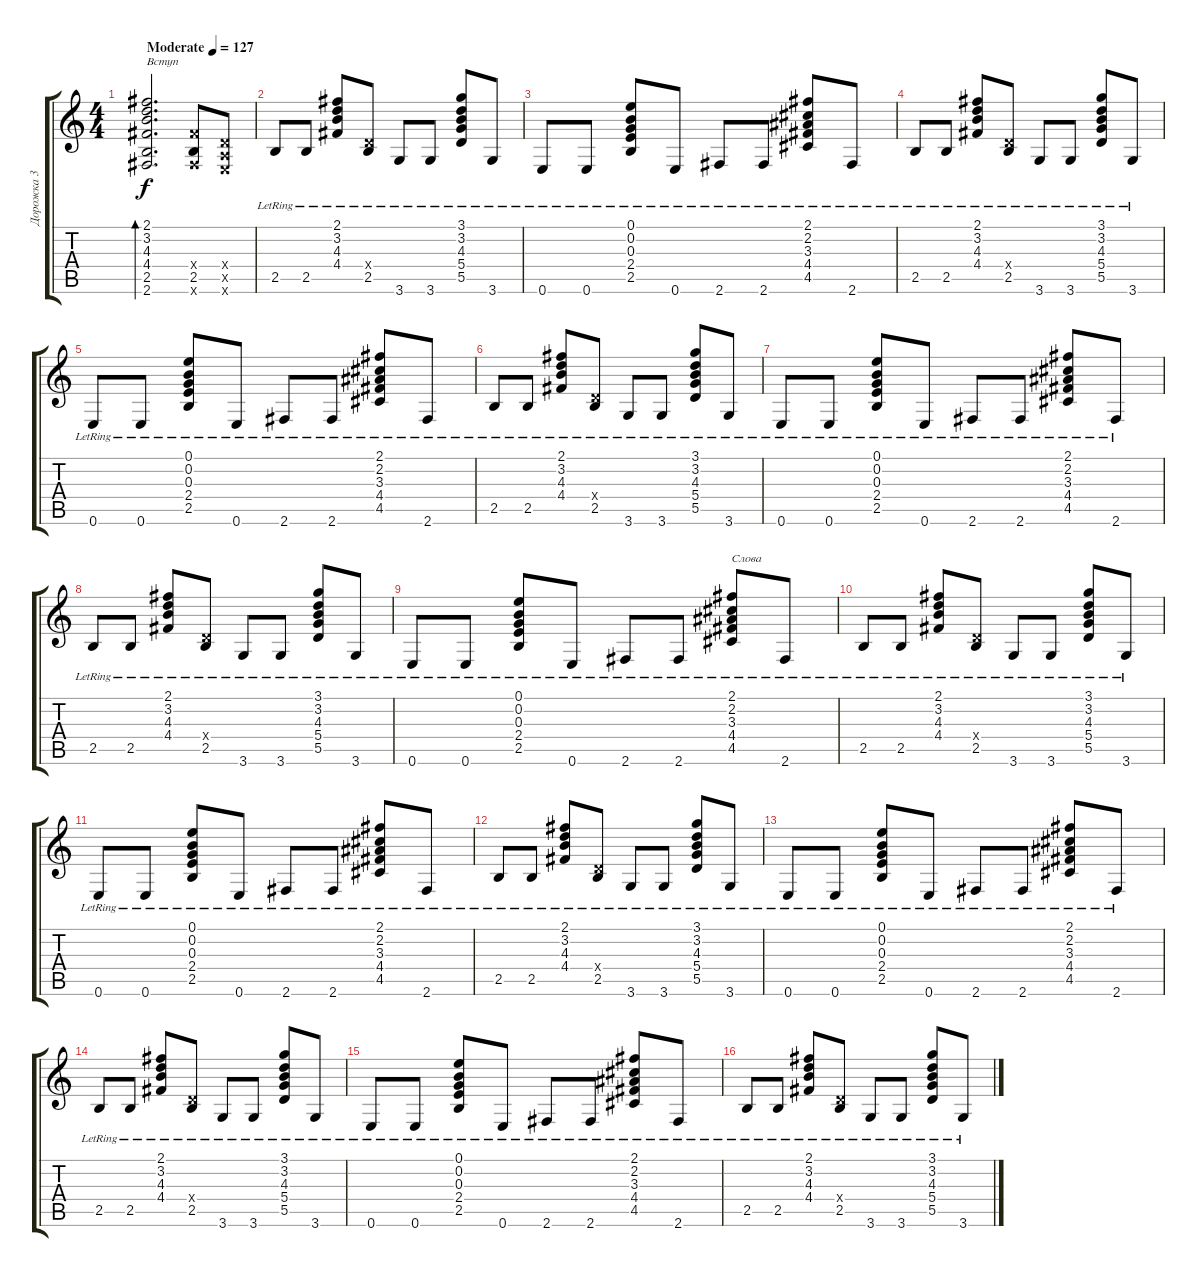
\track ("Дорожка 3" "Дорожка 3") {instrument acousticguitarsteel}
\staff {score tabs}
\tuning (E4 B3 G3 D3 A2 E2) {hide}
\ts (4 4)
\tempo (127 "Moderate")
\clef g2
\ks c
(2.1 3.2 4.3 4.4 2.5 2.6).2{d bd 60 txt "Вступ" dy f instrument acousticguitarsteel} (4.4{x} 2.5 2.6{x}).8 (0.4{x} 0.5{x} 0.6{x}).8 |
2.5{lr}.8 2.5{lr}.8 (2.1{lr} 3.2{lr} 4.3{lr} 4.4{lr}).8 (0.4{x} 2.5{lr}).8 3.6{lr}.8 3.6{lr}.8 (3.1{lr} 3.2{lr} 4.3{lr} 5.4{lr} 5.5{lr}).8 3.6{lr}.8 |
0.6{lr}.8 0.6{lr}.8 (0.1{lr} 0.2{lr} 0.3{lr} 2.4{lr} 2.5{lr}).8 0.6{lr}.8 2.6{lr}.8 2.6{lr}.8 (2.1{lr} 2.2{lr} 3.3{lr} 4.4{lr} 4.5{lr}).8 2.6{lr}.8 |
2.5{lr}.8 2.5{lr}.8 (2.1{lr} 3.2{lr} 4.3{lr} 4.4{lr}).8 (0.4{x} 2.5{lr}).8 3.6{lr}.8 3.6{lr}.8 (3.1{lr} 3.2{lr} 4.3{lr} 5.4{lr} 5.5{lr}).8 3.6{lr}.8 |
0.6{lr}.8 0.6{lr}.8 (0.1{lr} 0.2{lr} 0.3{lr} 2.4{lr} 2.5{lr}).8 0.6{lr}.8 2.6{lr}.8 2.6{lr}.8 (2.1{lr} 2.2{lr} 3.3{lr} 4.4{lr} 4.5{lr}).8 2.6{lr}.8 |
2.5{lr}.8 2.5{lr}.8 (2.1{lr} 3.2{lr} 4.3{lr} 4.4{lr}).8 (0.4{x} 2.5{lr}).8 3.6{lr}.8 3.6{lr}.8 (3.1{lr} 3.2{lr} 4.3{lr} 5.4{lr} 5.5{lr}).8 3.6{lr}.8 |
0.6{lr}.8 0.6{lr}.8 (0.1{lr} 0.2{lr} 0.3{lr} 2.4{lr} 2.5{lr}).8 0.6{lr}.8 2.6{lr}.8 2.6{lr}.8 (2.1{lr} 2.2{lr} 3.3{lr} 4.4{lr} 4.5{lr}).8 2.6{lr}.8 |
2.5{lr}.8 2.5{lr}.8 (2.1{lr} 3.2{lr} 4.3{lr} 4.4{lr}).8 (0.4{x} 2.5{lr}).8 3.6{lr}.8 3.6{lr}.8 (3.1{lr} 3.2{lr} 4.3{lr} 5.4{lr} 5.5{lr}).8 3.6{lr}.8 |
0.6{lr}.8 0.6{lr}.8 (0.1{lr} 0.2{lr} 0.3{lr} 2.4{lr} 2.5{lr}).8 0.6{lr}.8 2.6{lr}.8 2.6{lr}.8 (2.1{lr} 2.2{lr} 3.3{lr} 4.4{lr} 4.5{lr}).8{txt "Слова"} 2.6{lr}.8 |
2.5{lr}.8 2.5{lr}.8 (2.1{lr} 3.2{lr} 4.3{lr} 4.4{lr}).8 (0.4{x} 2.5{lr}).8 3.6{lr}.8 3.6{lr}.8 (3.1{lr} 3.2{lr} 4.3{lr} 5.4{lr} 5.5{lr}).8 3.6{lr}.8 |
0.6{lr}.8 0.6{lr}.8 (0.1{lr} 0.2{lr} 0.3{lr} 2.4{lr} 2.5{lr}).8 0.6{lr}.8 2.6{lr}.8 2.6{lr}.8 (2.1{lr} 2.2{lr} 3.3{lr} 4.4{lr} 4.5{lr}).8 2.6{lr}.8 |
2.5{lr}.8 2.5{lr}.8 (2.1{lr} 3.2{lr} 4.3{lr} 4.4{lr}).8 (0.4{x} 2.5{lr}).8 3.6{lr}.8 3.6{lr}.8 (3.1{lr} 3.2{lr} 4.3{lr} 5.4{lr} 5.5{lr}).8 3.6{lr}.8 |
0.6{lr}.8 0.6{lr}.8 (0.1{lr} 0.2{lr} 0.3{lr} 2.4{lr} 2.5{lr}).8 0.6{lr}.8 2.6{lr}.8 2.6{lr}.8 (2.1{lr} 2.2{lr} 3.3{lr} 4.4{lr} 4.5{lr}).8 2.6{lr}.8 |
2.5{lr}.8 2.5{lr}.8 (2.1{lr} 3.2{lr} 4.3{lr} 4.4{lr}).8 (0.4{x} 2.5{lr}).8 3.6{lr}.8 3.6{lr}.8 (3.1{lr} 3.2{lr} 4.3{lr} 5.4{lr} 5.5{lr}).8 3.6{lr}.8 |
0.6{lr}.8 0.6{lr}.8 (0.1{lr} 0.2{lr} 0.3{lr} 2.4{lr} 2.5{lr}).8 0.6{lr}.8 2.6{lr}.8 2.6{lr}.8 (2.1{lr} 2.2{lr} 3.3{lr} 4.4{lr} 4.5{lr}).8 2.6{lr}.8 |
2.5{lr}.8 2.5{lr}.8 (2.1{lr} 3.2{lr} 4.3{lr} 4.4{lr}).8 (0.4{x} 2.5{lr}).8 3.6{lr}.8 3.6{lr}.8 (3.1{lr} 3.2{lr} 4.3{lr} 5.4{lr} 5.5{lr}).8 3.6{lr}.8
